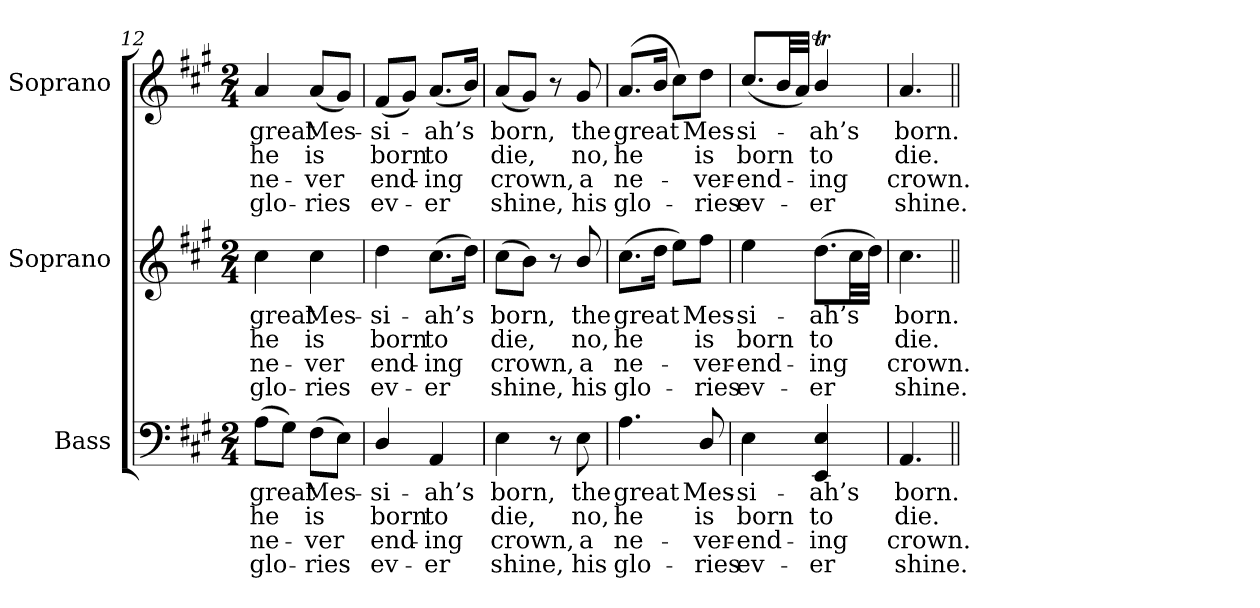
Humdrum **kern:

**kern	**text	**text	**text	**text	**kern	**text	**text	**text	**text	**kern	**text	**text	**text	**text
*part3	*part3	*part3	*part3	*part3	*part2	*part2	*part2	*part2	*part2	*part1	*part1	*part1	*part1	*part1
*staff3	*staff3	*staff3	*staff3	*staff3	*staff2	*staff2	*staff2	*staff2	*staff2	*staff1	*staff1	*staff1	*staff1	*staff1
*I"Bass	*	*	*	*	*I"Soprano	*	*	*	*	*I"Soprano	*	*	*	*
*I'B.	*	*	*	*	*I'S.	*	*	*	*	*I'S.	*	*	*	*
*clefF4	*	*	*	*	*clefG2	*	*	*	*	*clefG2	*	*	*	*
*k[f#c#g#]	*	*	*	*	*k[f#c#g#]	*	*	*	*	*k[f#c#g#]	*	*	*	*
*A:	*	*	*	*	*A:	*	*	*	*	*A:	*	*	*	*
*M2/4	*	*	*	*	*M2/4	*	*	*	*	*M2/4	*	*	*	*
=12	=12	=12	=12	=12	=12	=12	=12	=12	=12	=12	=12	=12	=12	=12
!	!LO:LY:b:color=#000000	!LO:LY:b:color=#000000	!LO:LY:b:color=#000000	!LO:LY:b:color=#000000	!	!	!	!	!	!	!	!	!	!
!	!	!	!	!	!	!LO:LY:b:color=#000000	!LO:LY:b:color=#000000	!LO:LY:b:color=#000000	!LO:LY:b:color=#000000	!	!	!	!	!
!	!	!	!	!	!	!	!	!	!	!	!LO:LY:b:color=#000000	!LO:LY:b:color=#000000	!LO:LY:b:color=#000000	!LO:LY:b:color=#000000
(8Ai\L	great	he	ne-	-glo-	4cc#i\	great	he	ne-	-glo-	4ai/	great	he	-ne-	glo-
8G#i\J)	.	.	.	.	.	.	.	.	.	.	.	.	.	.
!	!LO:LY:b:color=#000000	!LO:LY:b:color=#000000	!LO:LY:b:color=#000000	!LO:LY:b:color=#000000	!	!	!	!	!	!	!	!	!	!
!	!	!	!	!	!	!LO:LY:b:color=#000000	!LO:LY:b:color=#000000	!LO:LY:b:color=#000000	!LO:LY:b:color=#000000	!	!	!	!	!
!	!	!	!	!	!	!	!	!	!	!	!LO:LY:b:color=#000000	!LO:LY:b:color=#000000	!LO:LY:b:color=#000000	!LO:LY:b:color=#000000
(8F#i\L	Mes-	is	-ver	ries	4cc#i\	Mes-	is	-ver	ries	(8ai/L	Mes-	is	ver	-ries
8Ei\J)	.	.	.	.	.	.	.	.	.	8g#i/J)	.	.	.	.
=13	=13	=13	=13	=13	=13	=13	=13	=13	=13	=13	=13	=13	=13	=13
!	!LO:LY:b:color=#000000	!LO:LY:b:color=#000000	!LO:LY:b:color=#000000	!LO:LY:b:color=#000000	!	!	!	!	!	!	!	!	!	!
!	!	!	!	!	!	!LO:LY:b:color=#000000	!LO:LY:b:color=#000000	!LO:LY:b:color=#000000	!LO:LY:b:color=#000000	!	!	!	!	!
!	!	!	!	!	!	!	!	!	!	!	!LO:LY:b:color=#000000	!LO:LY:b:color=#000000	!LO:LY:b:color=#000000	!LO:LY:b:color=#000000
4Di/	-si-	born	end-	-ev-	4ddi\	-si-	born	end-	-ev-	(8f#i/L	-si-	born	-end-	ev-
.	.	.	.	.	.	.	.	.	.	8g#i/J)	.	.	.	.
!	!LO:LY:b:color=#000000	!LO:LY:b:color=#000000	!LO:LY:b:color=#000000	!LO:LY:b:color=#000000	!	!	!	!	!	!	!	!	!	!
!	!	!	!	!	!	!LO:LY:b:color=#000000	!LO:LY:b:color=#000000	!LO:LY:b:color=#000000	!LO:LY:b:color=#000000	!	!	!	!	!
!	!	!	!	!	!	!	!	!	!	!	!LO:LY:b:color=#000000	!LO:LY:b:color=#000000	!LO:LY:b:color=#000000	!LO:LY:b:color=#000000
4AAi/	-ah’s	to	-ing	er	(8.cc#i\L	-ah’s	to	-ing	er	(8.ai/L	-ah’s	to	ing	-er
.	.	.	.	.	16ddi\Jk)	.	.	.	.	16bi/Jk)	.	.	.	.
=14	=14	=14	=14	=14	=14	=14	=14	=14	=14	=14	=14	=14	=14	=14
!	!LO:LY:b:color=#000000	!LO:LY:b:color=#000000	!LO:LY:b:color=#000000	!LO:LY:b:color=#000000	!	!	!	!	!	!	!	!	!	!
!	!	!	!	!	!	!LO:LY:b:color=#000000	!LO:LY:b:color=#000000	!LO:LY:b:color=#000000	!LO:LY:b:color=#000000	!	!	!	!	!
!	!	!	!	!	!	!	!	!	!	!	!LO:LY:b:color=#000000	!LO:LY:b:color=#000000	!LO:LY:b:color=#000000	!LO:LY:b:color=#000000
4Ei\	born,	die,	crown,	shine,	(8cc#i\L	born,	die,	crown,	shine,	(8ai/L	born,	die,	crown,	shine,
.	.	.	.	.	8bi\J)	.	.	.	.	8g#i/J)	.	.	.	.
8r	.	.	.	.	8r	.	.	.	.	8r	.	.	.	.
!	!LO:LY:b:color=#000000	!LO:LY:b:color=#000000	!LO:LY:b:color=#000000	!LO:LY:b:color=#000000	!	!	!	!	!	!	!	!	!	!
!	!	!	!	!	!	!LO:LY:b:color=#000000	!LO:LY:b:color=#000000	!LO:LY:b:color=#000000	!LO:LY:b:color=#000000	!	!	!	!	!
!	!	!	!	!	!	!	!	!	!	!	!LO:LY:b:color=#000000	!LO:LY:b:color=#000000	!LO:LY:b:color=#000000	!LO:LY:b:color=#000000
8Ei\	the	no,	a	his	8bi/	the	no,	a	his	8g#i/	the	no,	a	his
=15	=15	=15	=15	=15	=15	=15	=15	=15	=15	=15	=15	=15	=15	=15
!	!LO:LY:b:color=#000000	!LO:LY:b:color=#000000	!LO:LY:b:color=#000000	!LO:LY:b:color=#000000	!	!	!	!	!	!	!	!	!	!
!	!	!	!	!	!	!LO:LY:b:color=#000000	!LO:LY:b:color=#000000	!LO:LY:b:color=#000000	!LO:LY:b:color=#000000	!	!	!	!	!
!	!	!	!	!	!	!	!	!	!	!	!LO:LY:b:color=#000000	!LO:LY:b:color=#000000	!LO:LY:b:color=#000000	!LO:LY:b:color=#000000
4.Ai\	great	he	ne-	-glo-	(8.cc#i\L	great	he	ne-	-glo-	(8.ai/L	great	he	-ne-	glo-
.	.	.	.	.	16ddi\Jk	.	.	.	.	16bi/Jk	.	.	.	.
.	.	.	.	.	8eei\L)	.	.	.	.	8cc#i\L)	.	.	.	.
!	!LO:LY:b:color=#000000	!LO:LY:b:color=#000000	!LO:LY:b:color=#000000	!LO:LY:b:color=#000000	!	!	!	!	!	!	!	!	!	!
!	!	!	!	!	!	!LO:LY:b:color=#000000	!LO:LY:b:color=#000000	!LO:LY:b:color=#000000	!LO:LY:b:color=#000000	!	!	!	!	!
!	!	!	!	!	!	!	!	!	!	!	!LO:LY:b:color=#000000	!LO:LY:b:color=#000000	!LO:LY:b:color=#000000	!LO:LY:b:color=#000000
8Di/	Mes-	is	-ver-	-ries	8ff#i\J	Mes-	is	-ver-	-ries	8ddi\J	Mes-	is	ver-	-ries
=16	=16	=16	=16	=16	=16	=16	=16	=16	=16	=16	=16	=16	=16	=16
!	!LO:LY:b:color=#000000	!LO:LY:b:color=#000000	!LO:LY:b:color=#000000	!LO:LY:b:color=#000000	!	!	!	!	!	!	!	!	!	!
!	!	!	!	!	!	!LO:LY:b:color=#000000	!LO:LY:b:color=#000000	!LO:LY:b:color=#000000	!LO:LY:b:color=#000000	!	!	!	!	!
!	!	!	!	!	!	!	!	!	!	!	!LO:LY:b:color=#000000	!LO:LY:b:color=#000000	!LO:LY:b:color=#000000	!LO:LY:b:color=#000000
4Ei\	-si-	born	end-	-ev-	4eei\	-si-	born	end-	-ev-	(8.cc#i/L	-si-	born	-end-	-ev-
.	.	.	.	.	.	.	.	.	.	32bi/LL	.	.	.	.
.	.	.	.	.	.	.	.	.	.	32ai/JJJ)	.	.	.	.
!	!LO:LY:b:color=#000000	!LO:LY:b:color=#000000	!LO:LY:b:color=#000000	!LO:LY:b:color=#000000	!	!	!	!	!	!	!	!	!	!
!	!	!	!	!	!	!LO:LY:b:color=#000000	!LO:LY:b:color=#000000	!LO:LY:b:color=#000000	!LO:LY:b:color=#000000	!	!	!	!	!
!	!	!	!	!	!	!	!	!	!	!	!LO:LY:b:color=#000000	!LO:LY:b:color=#000000	!LO:LY:b:color=#000000	!LO:LY:b:color=#000000
4EEi/ 4Ei	-ah’s	to	-ing	er	(8.ddi\L	-ah’s	to	-ing	er	4bTi/	-ah’s	to	ing	-er
.	.	.	.	.	32cc#i\LL	.	.	.	.	.	.	.	.	.
.	.	.	.	.	32ddi\JJJ)	.	.	.	.	.	.	.	.	.
=17	=17	=17	=17	=17	=17	=17	=17	=17	=17	=17	=17	=17	=17	=17
!	!LO:LY:b:color=#000000	!LO:LY:b:color=#000000	!LO:LY:b:color=#000000	!LO:LY:b:color=#000000	!	!	!	!	!	!	!	!	!	!
!	!	!	!	!	!	!LO:LY:b:color=#000000	!LO:LY:b:color=#000000	!LO:LY:b:color=#000000	!LO:LY:b:color=#000000	!	!	!	!	!
!	!	!	!	!	!	!	!	!	!	!	!LO:LY:b:color=#000000	!LO:LY:b:color=#000000	!LO:LY:b:color=#000000	!LO:LY:b:color=#000000
4.AAi/	born.	die.	crown.	shine.	4.cc#i\	born.	die.	crown.	shine.	4.ai/	born.	die.	crown.	shine.
=||	=||	=||	=||	=||	=||	=||	=||	=||	=||	=||	=||	=||	=||	=||
*-	*-	*-	*-	*-	*-	*-	*-	*-	*-	*-	*-	*-	*-	*-
